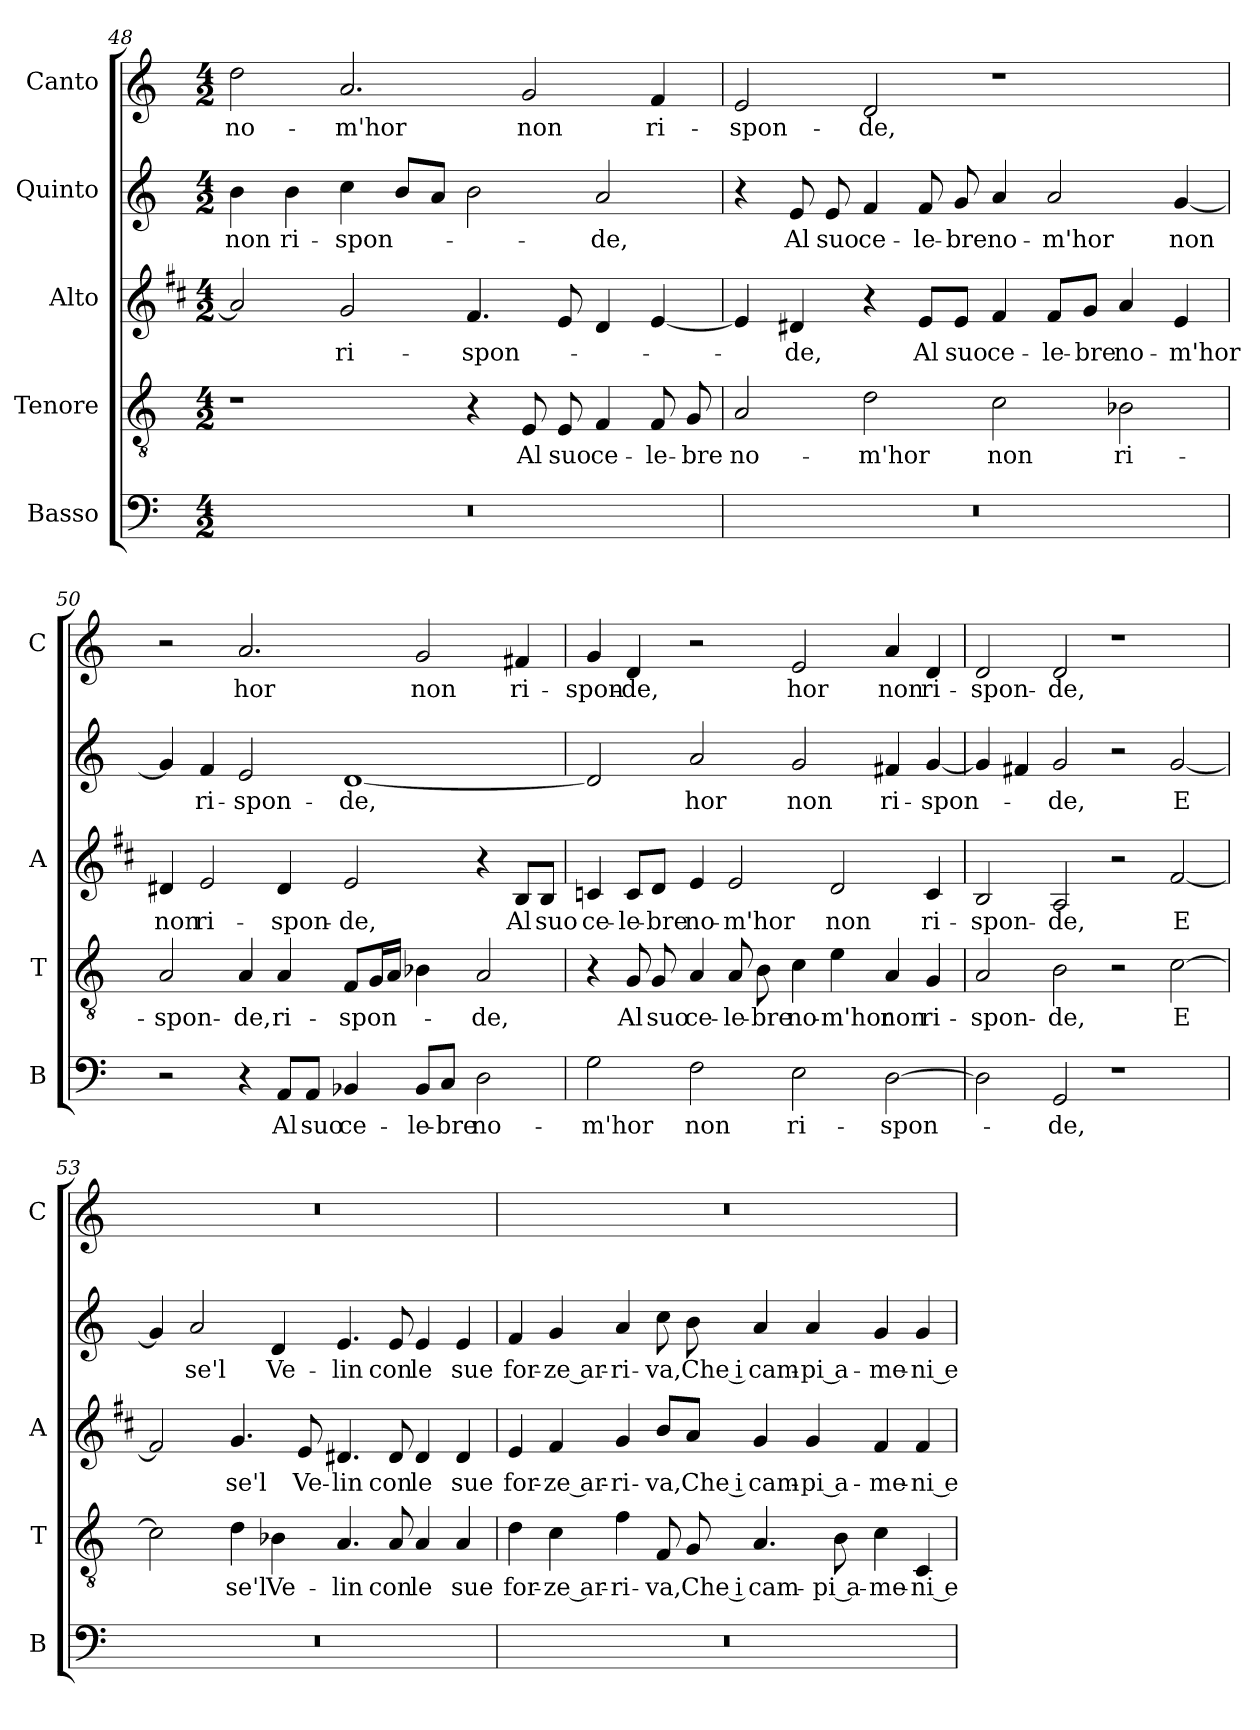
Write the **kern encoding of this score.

**kern	**text	**kern	**text	**kern	**text	**kern	**text	**kern	**text
*part5	*part5	*part4	*part4	*part3	*part3	*part2	*part2	*part1	*part1
*staff5	*staff5	*staff4	*staff4	*staff3	*staff3	*staff2	*staff2	*staff1	*staff1
*I"Basso	*	*I"Tenore	*	*I"Alto	*	*I"Quinto	*	*I"Canto	*
*I'B	*	*I'T	*	*I'A	*	*	*	*I'C	*
*clefF4	*	*clefGv2	*	*clefG2	*	*clefG2	*	*clefG2	*
*	*	*	*	*ITrd1c2	*	*	*	*	*
*k[]	*	*k[]	*	*k[]	*	*k[]	*	*k[]	*
*C:	*	*C:	*	*C:	*	*C:	*	*C:	*
*M4/2	*	*M4/2	*	*M4/2	*	*M4/2	*	*M4/2	*
=48	=48	=48	=48	=48	=48	=48	=48	=48	=48
!	!	!	!	!	!	!	!LO:LY:b	!	!LO:LY:b
0r	.	1r	.	2g/]	.	4b\	non	2dd\	no-
!	!	!	!	!	!	!	!LO:LY:b	!	!
.	.	.	.	.	.	4b\	ri-	.	.
!	!	!	!	!	!LO:LY:b	!	!LO:LY:b	!	!LO:LY:b
.	.	.	.	2f/	ri-	4cc\	-spon-	2.a/	-m'hor
.	.	.	.	.	.	8b/L	.	.	.
.	.	.	.	.	.	8a/J	.	.	.
!	!	!	!	!	!LO:LY:b	!	!	!	!
.	.	4r	.	4.e/	-spon-	2b\	.	.	.
!	!	!	!LO:LY:b	!	!	!	!	!	!LO:LY:b
.	.	8E/	Al	.	.	.	.	2g/	non
!	!	!	!LO:LY:b	!	!	!	!	!	!
.	.	8E/	suo	8d/	.	.	.	.	.
!	!	!	!LO:LY:b	!	!	!	!LO:LY:b	!	!
.	.	4F/	ce-	4c/	.	2a/	-de,	.	.
!	!	!	!LO:LY:b	!	!	!	!	!	!LO:LY:b
.	.	8F/	-le-	[4d/	.	.	.	4f/	ri-
!	!	!	!LO:LY:b	!	!	!	!	!	!
.	.	8G/	-bre	.	.	.	.	.	.
!!LO:LB:g=z
=49	=49	=49	=49	=49	=49	=49	=49	=49	=49
!	!	!	!LO:LY:b	!	!	!	!	!	!LO:LY:b
0r	.	2A/	no-	4d/]	.	4r	.	2e/	-spon-
!	!	!	!	!	!LO:LY:b	!	!LO:LY:b	!	!
.	.	.	.	4c#X/	-de,	8e/	Al	.	.
!	!	!	!	!	!	!	!LO:LY:b	!	!
.	.	.	.	.	.	8e/	suo	.	.
!	!	!	!LO:LY:b	!	!	!	!LO:LY:b	!	!LO:LY:b
.	.	2d\	-m'hor	4r	.	4f/	ce-	2d/	-de,
!	!	!	!	!	!LO:LY:b	!	!LO:LY:b	!	!
.	.	.	.	8d/L	Al	8f/	-le-	.	.
!	!	!	!	!	!LO:LY:b	!	!LO:LY:b	!	!
.	.	.	.	8d/J	suo	8g/	-bre	.	.
!	!	!	!LO:LY:b	!	!LO:LY:b	!	!LO:LY:b	!	!
.	.	2c\	non	4e/	ce-	4a/	no-	1r	.
!	!	!	!	!	!LO:LY:b	!	!LO:LY:b	!	!
.	.	.	.	8e/L	-le-	2a/	-m'hor	.	.
!	!	!	!	!	!LO:LY:b	!	!	!	!
.	.	.	.	8f/J	-bre	.	.	.	.
!	!	!	!LO:LY:b	!	!LO:LY:b	!	!	!	!
.	.	2B-X\	ri-	4g/	no-	.	.	.	.
!	!	!	!	!	!LO:LY:b	!	!LO:LY:b	!	!
.	.	.	.	4d/	-m'hor	[4g/	non	.	.
=50	=50	=50	=50	=50	=50	=50	=50	=50	=50
!	!	!	!LO:LY:b	!	!LO:LY:b	!	!	!	!
2r	.	2A/	-spon-	4c#X/	non	4g/]	.	2r	.
!	!	!	!	!	!LO:LY:b	!	!LO:LY:b	!	!
.	.	.	.	2d/	ri-	4f/	ri-	.	.
!	!	!	!LO:LY:b	!	!	!	!LO:LY:b	!	!LO:LY:b
4r	.	4A/	-de,	.	.	2e/	-spon-	2.a/	hor
!	!LO:LY:b	!	!LO:LY:b	!	!LO:LY:b	!	!	!	!
8AA/L	Al	4A/	ri-	4c#/	-spon-	.	.	.	.
!	!LO:LY:b	!	!	!	!	!	!	!	!
8AA/J	suo	.	.	.	.	.	.	.	.
!	!LO:LY:b	!	!LO:LY:b	!	!LO:LY:b	!	!LO:LY:b	!	!
4BB-X/	ce-	8F/L	-spon-	2d/	-de,	[1d	-de,	.	.
.	.	16G/L	.	.	.	.	.	.	.
.	.	16A/JJ	.	.	.	.	.	.	.
!	!LO:LY:b	!	!	!	!	!	!	!	!LO:LY:b
8BB-/L	-le-	4B-X\	.	.	.	.	.	2g/	non
!	!LO:LY:b	!	!	!	!	!	!	!	!
8C/J	-bre	.	.	.	.	.	.	.	.
!	!LO:LY:b	!	!LO:LY:b	!	!	!	!	!	!
2D\	no-	2A/	-de,	4r	.	.	.	.	.
!	!	!	!	!	!LO:LY:b	!	!	!	!LO:LY:b
.	.	.	.	8A/L	Al	.	.	4f#X/	ri-
!	!	!	!	!	!LO:LY:b	!	!	!	!
.	.	.	.	8A/J	suo	.	.	.	.
!!LO:PB:g=z
=51	=51	=51	=51	=51	=51	=51	=51	=51	=51
!	!LO:LY:b	!	!	!	!LO:LY:b	!	!	!	!LO:LY:b
2G\	-m'hor	4r	.	4B-X/	ce-	2d/]	.	4g/	-spon-
!	!	!	!LO:LY:b	!	!LO:LY:b	!	!	!	!LO:LY:b
.	.	8G/	Al	8B-/L	-le-	.	.	4d/	-de,
!	!	!	!LO:LY:b	!	!LO:LY:b	!	!	!	!
.	.	8G/	suo	8c/J	-bre	.	.	.	.
!	!LO:LY:b	!	!LO:LY:b	!	!LO:LY:b	!	!LO:LY:b	!	!
2F\	non	4A/	ce-	4d/	no-	2a/	hor	2r	.
!	!	!	!LO:LY:b	!	!LO:LY:b	!	!	!	!
.	.	8A/	-le-	2d/	-m'hor	.	.	.	.
!	!	!	!LO:LY:b	!	!	!	!	!	!
.	.	8B\	-bre	.	.	.	.	.	.
!	!LO:LY:b	!	!LO:LY:b	!	!	!	!LO:LY:b	!	!LO:LY:b
2E\	ri-	4c\	no-	.	.	2g/	non	2e/	hor
!	!	!	!LO:LY:b	!	!LO:LY:b	!	!	!	!
.	.	4e\	-m'hor	2c/	non	.	.	.	.
!	!LO:LY:b	!	!LO:LY:b	!	!	!	!LO:LY:b	!	!LO:LY:b
[2D\	-spon-	4A/	non	.	.	4f#X/	ri-	4a/	non
!	!	!	!LO:LY:b	!	!LO:LY:b	!	!LO:LY:b	!	!LO:LY:b
.	.	4G/	ri-	4B-/	ri-	[4g/	-spon-	4d/	ri-
=52	=52	=52	=52	=52	=52	=52	=52	=52	=52
!	!	!	!LO:LY:b	!	!LO:LY:b	!	!	!	!LO:LY:b
2D\]	.	2A/	-spon-	2A/	-spon-	4g/]	.	2d/	-spon-
.	.	.	.	.	.	4f#X/	.	.	.
!	!LO:LY:b	!	!LO:LY:b	!	!LO:LY:b	!	!LO:LY:b	!	!LO:LY:b
2GG/	-de,	2B\	-de,	2G/	-de,	2g/	-de,	2d/	-de,
1r	.	2r	.	2r	.	2r	.	1r	.
!	!	!	!LO:LY:b	!	!LO:LY:b	!	!LO:LY:b	!	!
.	.	[2c\	E	[2e/	E	[2g/	E	.	.
=53	=53	=53	=53	=53	=53	=53	=53	=53	=53
0r	.	2c\]	.	2e/]	.	4g/]	.	0r	.
!	!	!	!	!	!	!	!LO:LY:b	!	!
.	.	.	.	.	.	2a/	se'l	.	.
!	!	!	!LO:LY:b	!	!LO:LY:b	!	!	!	!
.	.	4d\	se'l	4.f/	se'l	.	.	.	.
!	!	!	!LO:LY:b	!	!	!	!LO:LY:b	!	!
.	.	4B-X\	Ve-	.	.	4d/	Ve-	.	.
!	!	!	!	!	!LO:LY:b	!	!	!	!
.	.	.	.	8d/	Ve-	.	.	.	.
!	!	!	!LO:LY:b	!	!LO:LY:b	!	!LO:LY:b	!	!
.	.	4.A/	-lin	4.c#X/	-lin	4.e/	-lin	.	.
!	!	!	!LO:LY:b	!	!LO:LY:b	!	!LO:LY:b	!	!
.	.	8A/	con	8c#/	con	8e/	con	.	.
!	!	!	!LO:LY:b	!	!LO:LY:b	!	!LO:LY:b	!	!
.	.	4A/	le	4c#/	le	4e/	le	.	.
!	!	!	!LO:LY:b	!	!LO:LY:b	!	!LO:LY:b	!	!
.	.	4A/	sue	4c#/	sue	4e/	sue	.	.
!!LO:LB:g=z
=54	=54	=54	=54	=54	=54	=54	=54	=54	=54
!	!	!	!LO:LY:b	!	!LO:LY:b	!	!LO:LY:b	!	!
0r	.	4d\	for-	4d/	for-	4f/	for-	0r	.
!	!	!	!LO:LY:b	!	!LO:LY:b	!	!LO:LY:b	!	!
.	.	4c\	-ze ar-	4e/	-ze ar-	4g/	-ze ar-	.	.
!	!	!	!LO:LY:b	!	!LO:LY:b	!	!LO:LY:b	!	!
.	.	4f\	-ri-	4f/	-ri-	4a/	-ri-	.	.
!	!	!	!LO:LY:b	!	!LO:LY:b	!	!LO:LY:b	!	!
.	.	8F/	-va,	8a/L	-va,	8cc\	-va,	.	.
!	!	!	!LO:LY:b	!	!LO:LY:b	!	!LO:LY:b	!	!
.	.	8G/	Che i	8g/J	Che i	8b\	Che i	.	.
!	!	!	!LO:LY:b	!	!LO:LY:b	!	!LO:LY:b	!	!
.	.	4.A/	cam-	4f/	cam-	4a/	cam-	.	.
!	!	!	!	!	!LO:LY:b	!	!LO:LY:b	!	!
.	.	.	.	4f/	-pi a-	4a/	-pi a-	.	.
!	!	!	!LO:LY:b	!	!	!	!	!	!
.	.	8B\	-pi a-	.	.	.	.	.	.
!	!	!	!LO:LY:b	!	!LO:LY:b	!	!LO:LY:b	!	!
.	.	4c\	-me-	4e/	-me-	4g/	-me-	.	.
!	!	!	!LO:LY:b	!	!LO:LY:b	!	!LO:LY:b	!	!
.	.	4C/	-ni e	4e/	-ni e	4g/	-ni e	.	.
=	=	=	=	=	=	=	=	=	=
*-	*-	*-	*-	*-	*-	*-	*-	*-	*-
